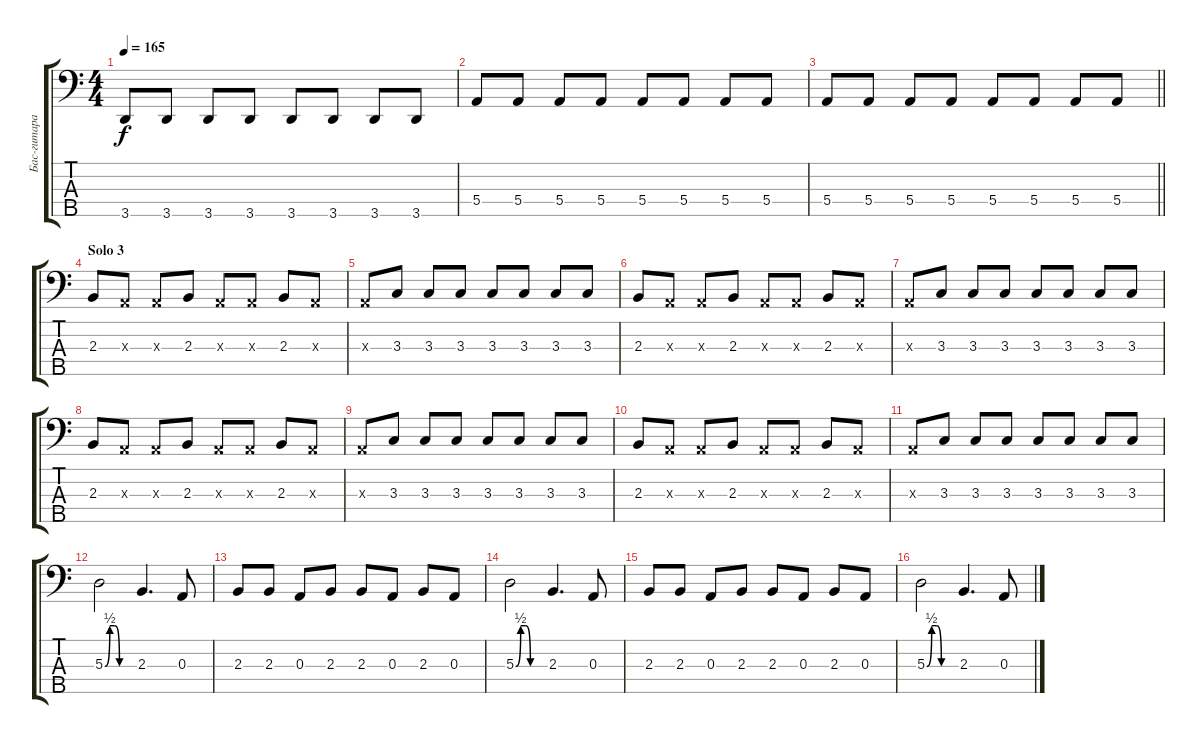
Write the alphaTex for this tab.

\track ("Бас-гитара" "Бас-гитара") {instrument electricbassfinger}
\staff {score tabs}
\tuning (G2 D2 A1 E1 B0) {hide}
\ts (4 4)
\tempo 165
\clef f4
\ks c
3.5.8{dy f} 3.5.8 3.5.8 3.5.8 3.5.8 3.5.8 3.5.8 3.5.8 |
5.4.8 5.4.8 5.4.8 5.4.8 5.4.8 5.4.8 5.4.8 5.4.8 |
\barLineRight lightlight
5.4.8 5.4.8 5.4.8 5.4.8 5.4.8 5.4.8 5.4.8 5.4.8 |
\section ("" "Solo 3")
2.3.8 0.3{x}.8 0.3{x}.8 2.3.8 0.3{x}.8 0.3{x}.8 2.3.8 0.3{x}.8 |
0.3{x}.8 3.3.8 3.3.8 3.3.8 3.3.8 3.3.8 3.3.8 3.3.8 |
2.3.8 0.3{x}.8 0.3{x}.8 2.3.8 0.3{x}.8 0.3{x}.8 2.3.8 0.3{x}.8 |
0.3{x}.8 3.3.8 3.3.8 3.3.8 3.3.8 3.3.8 3.3.8 3.3.8 |
2.3.8 0.3{x}.8 0.3{x}.8 2.3.8 0.3{x}.8 0.3{x}.8 2.3.8 0.3{x}.8 |
0.3{x}.8 3.3.8 3.3.8 3.3.8 3.3.8 3.3.8 3.3.8 3.3.8 |
2.3.8 0.3{x}.8 0.3{x}.8 2.3.8 0.3{x}.8 0.3{x}.8 2.3.8 0.3{x}.8 |
0.3{x}.8 3.3.8 3.3.8 3.3.8 3.3.8 3.3.8 3.3.8 3.3.8 |
5.3{be (custom 0 0 10 2 20 2 30 0 60 0)}.2 2.3.4{d} 0.3.8 |
2.3.8 2.3.8 0.3.8 2.3.8 2.3.8 0.3.8 2.3.8 0.3.8 |
5.3{be (custom 0 0 10 2 20 2 30 0 60 0)}.2 2.3.4{d} 0.3.8 |
2.3.8 2.3.8 0.3.8 2.3.8 2.3.8 0.3.8 2.3.8 0.3.8 |
5.3{be (custom 0 0 10 2 20 2 30 0 60 0)}.2 2.3.4{d} 0.3.8
